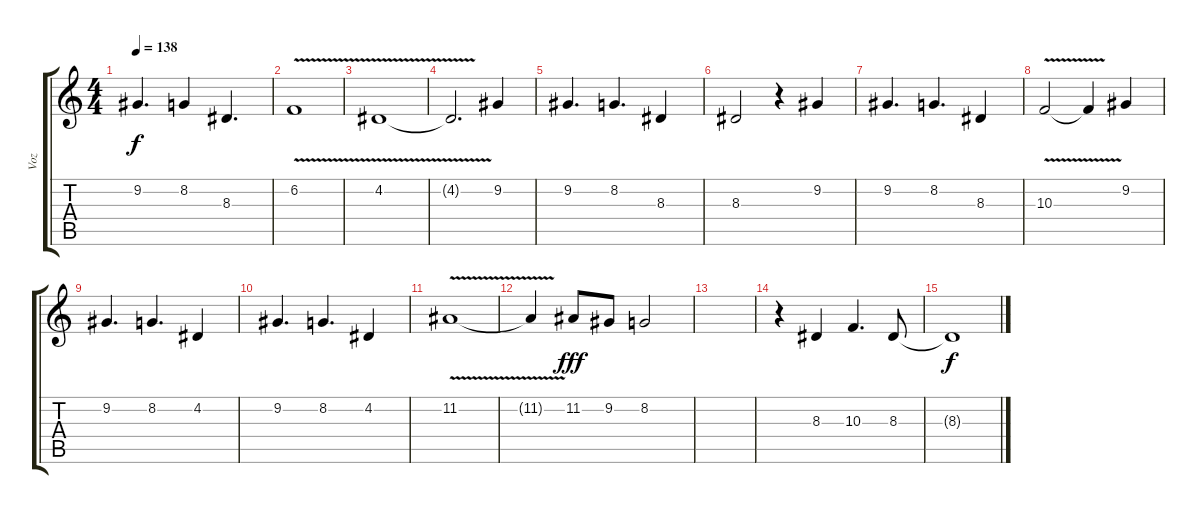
\track ("Voz" "Voz") {instrument altosax}
\staff {score tabs}
\tuning (E4 B3 G3 D3 A2 E2) {hide}
\ts (4 4)
\tempo 138
\clef g2
\ks c
9.2.4{d dy f} 8.2.4 8.3.4{d} |
6.2{v}.1 |
4.2{v}.1 |
4.2{t}.2{d} 9.2.4 |
9.2.4{d} 8.2.4{d} 8.3.4 |
8.3.2 r.4 9.2.4 |
9.2.4{d} 8.2.4{d} 8.3.4 |
10.3{v}.2 10.3{t}.4 9.2.4 |
9.2.4{d} 8.2.4{d} 4.2.4 |
9.2.4{d} 8.2.4{d} 4.2.4 |
11.2{v}.1 |
11.2{t}.4 11.2.8{dy fff} 9.2.8 8.2.2 |
|
r.4 8.3.4 10.3.4{d} 8.3.8 |
8.3{t}.1{dy f}
